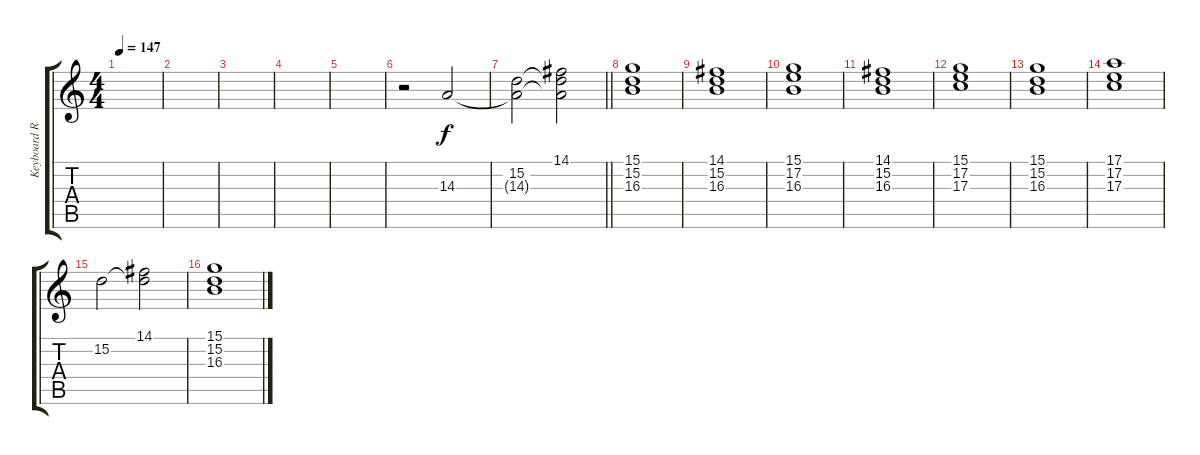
\track ("Keyboard Right" "Keyboard R") {instrument lead2sawtooth}
\staff {score tabs}
\tuning (E4 B3 G3 D3 A2 E2) {hide}
\ts (4 4)
\tempo 147
\clef g2
\ks c
|
|
|
|
|
r.2 14.3.2 |
\barLineRight lightlight
(15.2 14.3{t}).2 (14.1 15.2{t} 14.3{t}).2 |
(15.1 15.2 16.3).1 |
(14.1 15.2 16.3).1 |
(15.1 17.2 16.3).1 |
(14.1 15.2 16.3).1 |
(15.1 17.2 17.3).1 |
(15.1 15.2 16.3).1 |
(17.1 17.2 17.3).1 |
15.2.2 (14.1 15.2{t}).2 |
(15.1 15.2 16.3).1
